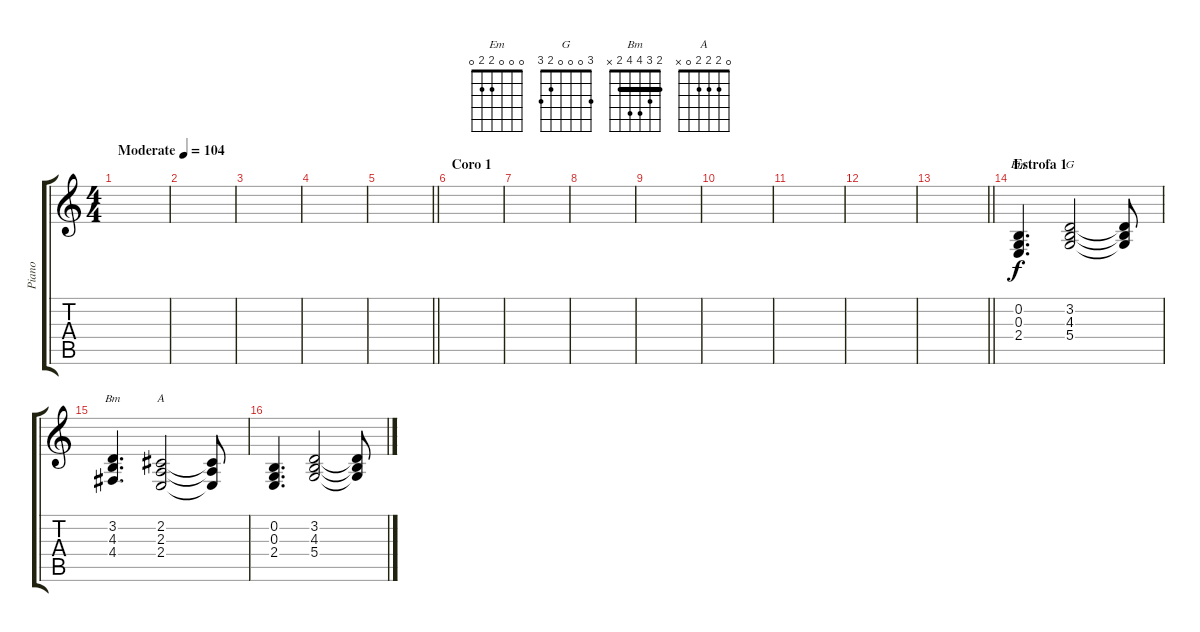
\track ("Piano" "Piano") {instrument drawbarorgan}
\staff {score tabs}
\tuning (E4 B3 G3 D3 A2 E2) {hide}
\chord ("Em" 0 0 0 2 2 0)
\chord ("G" 3 0 0 0 2 3)
\chord ("Bm" 2 3 4 4 2 x) {barre 2}
\chord ("A" 0 2 2 2 0 x)
\ts (4 4)
\tempo (104 "Moderate")
\clef g2
\ks c
|
|
|
|
\barLineRight lightlight
|
\section ("" "Coro 1")
|
|
|
|
|
|
|
\barLineRight lightlight
|
\section ("" "Estrofa 1")
(0.2 0.3 2.4).4{d ch "Em"} (3.2 4.3 5.4).2{ch "G"} (3.2{t} 4.3{t} 5.4{t}).8 |
(3.2 4.3 4.4).4{d ch "Bm"} (2.2 2.3 2.4).2{ch "A"} (2.2{t} 2.3{t} 2.4{t}).8 |
(0.2 0.3 2.4).4{d} (3.2 4.3 5.4).2 (3.2{t} 4.3{t} 5.4{t}).8
